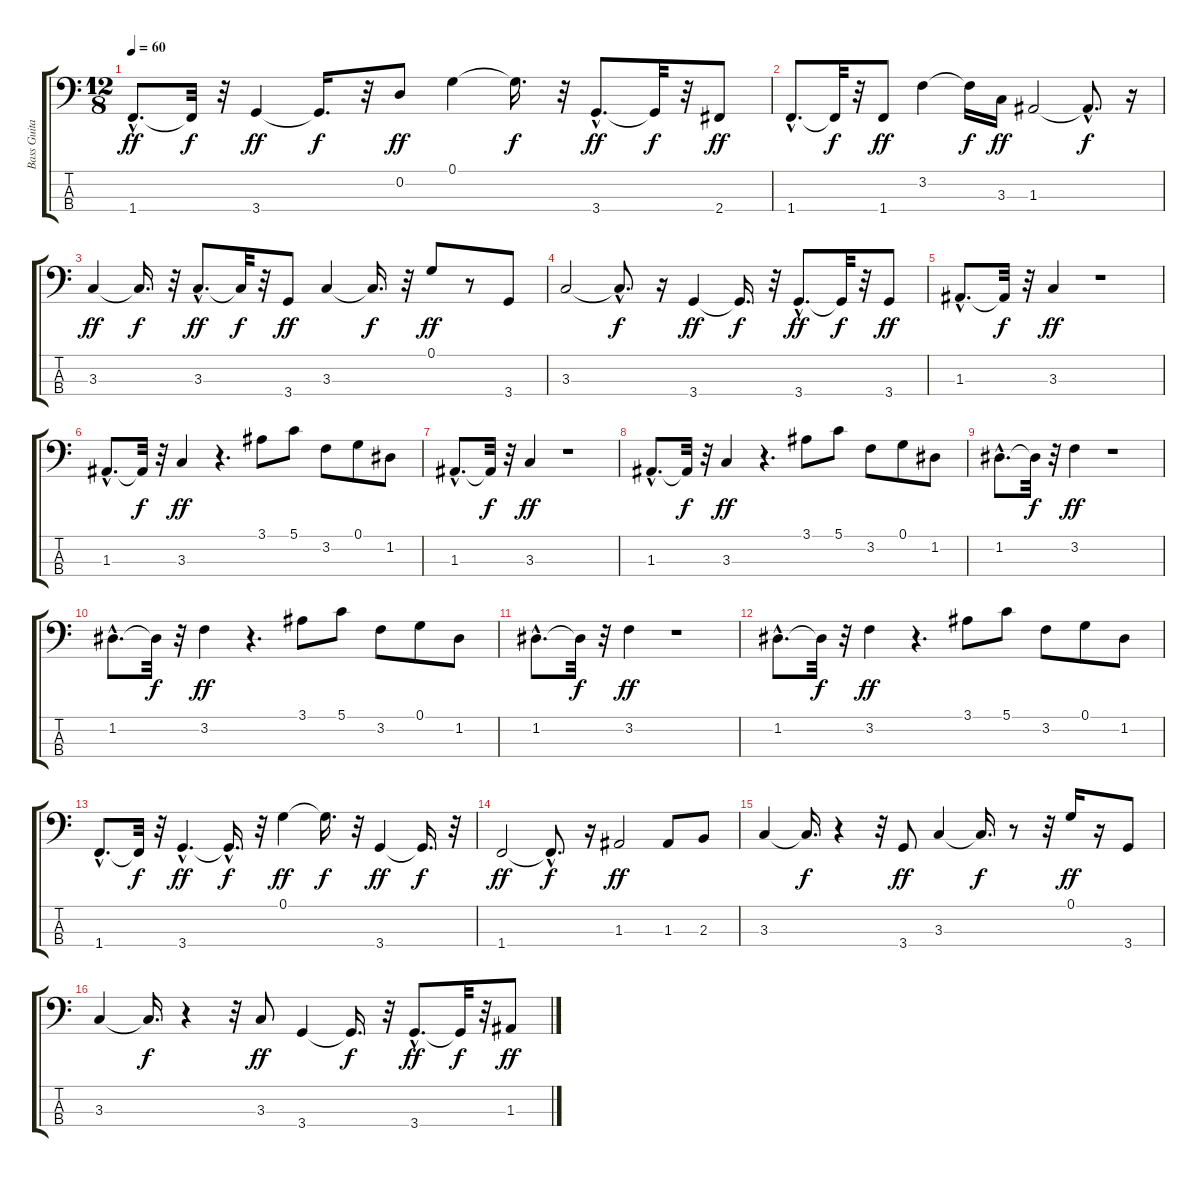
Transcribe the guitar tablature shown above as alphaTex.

\track ("Bass Guitar" "Bass Guita") {instrument fretlessbass}
\staff {score tabs}
\tuning (G2 D2 A1 E1) {hide}
\ts (12 8)
\tempo 60
\clef f4
\ks c
1.4{hac}.8{d dy ff} 1.4{t}.32{dy f} r.32 3.4.4{dy ff} 3.4{t}.16{d dy f} r.32 0.2.8{dy ff} 0.1.4 0.1{t}.16{d dy f} r.32 3.4{hac}.8{d dy ff} 3.4{t}.32{dy f} r.32 2.4.8{dy ff} |
1.4{hac}.8{d} 1.4{t}.32{dy f} r.32 1.4.8{dy ff} 3.2.4 3.2{t}.16{dy f} 3.3.16{dy ff} 1.3.2 1.3{hac t}.8{d dy f} r.16 |
3.3.4{dy ff} 3.3{t}.16{d dy f} r.32 3.3{hac}.8{d dy ff} 3.3{t}.32{dy f} r.32 3.4.8{dy ff} 3.3.4 3.3{t}.16{d dy f} r.32 0.1.8{dy ff} r.8 3.4.8 |
3.3.2 3.3{hac t}.8{d dy f} r.16 3.4.4{dy ff} 3.4{t}.16{d dy f} r.32 3.4{hac}.8{d dy ff} 3.4{t}.32{dy f} r.32 3.4.8{dy ff} |
1.3{hac}.8{d} 1.3{t}.32{dy f} r.32 3.3.4{dy ff} r.1 |
1.3{hac}.8{d} 1.3{t}.32{dy f} r.32 3.3.4{dy ff} r.4{d} 3.1.8 5.1.8 3.2.8 0.1.8 1.2.8 |
1.3{hac}.8{d} 1.3{t}.32{dy f} r.32 3.3.4{dy ff} r.1 |
1.3{hac}.8{d} 1.3{t}.32{dy f} r.32 3.3.4{dy ff} r.4{d} 3.1.8 5.1.8 3.2.8 0.1.8 1.2.8 |
1.2{hac}.8{d} 1.2{t}.32{dy f} r.32 3.2.4{dy ff} r.1 |
1.2{hac}.8{d} 1.2{t}.32{dy f} r.32 3.2.4{dy ff} r.4{d} 3.1.8 5.1.8 3.2.8 0.1.8 1.2.8 |
1.2{hac}.8{d} 1.2{t}.32{dy f} r.32 3.2.4{dy ff} r.1 |
1.2{hac}.8{d} 1.2{t}.32{dy f} r.32 3.2.4{dy ff} r.4{d} 3.1.8 5.1.8 3.2.8 0.1.8 1.2.8 |
1.4{hac}.8{d} 1.4{t}.32{dy f} r.32 3.4{hac}.4{d dy ff} 3.4{hac t}.16{d dy f} r.32 0.1.4{dy ff} 0.1{t}.16{d dy f} r.32 3.4.4{dy ff} 3.4{t}.16{d dy f} r.32 |
1.4.2{dy ff} 1.4{hac t}.8{d dy f} r.16 1.3.2{dy ff} 1.3.8 2.3.8 |
3.3.4 3.3{t}.16{d dy f} r.4 r.32 3.4.8{dy ff} 3.3.4 3.3{t}.16{d dy f} r.8 r.32 0.1.16{dy ff} r.16 3.4.8 |
3.3.4 3.3{t}.16{d dy f} r.4 r.32 3.3.8{dy ff} 3.4.4 3.4{t}.16{d dy f} r.32 3.4{hac}.8{d dy ff} 3.4{t}.32{dy f} r.32 1.3.8{dy ff}
